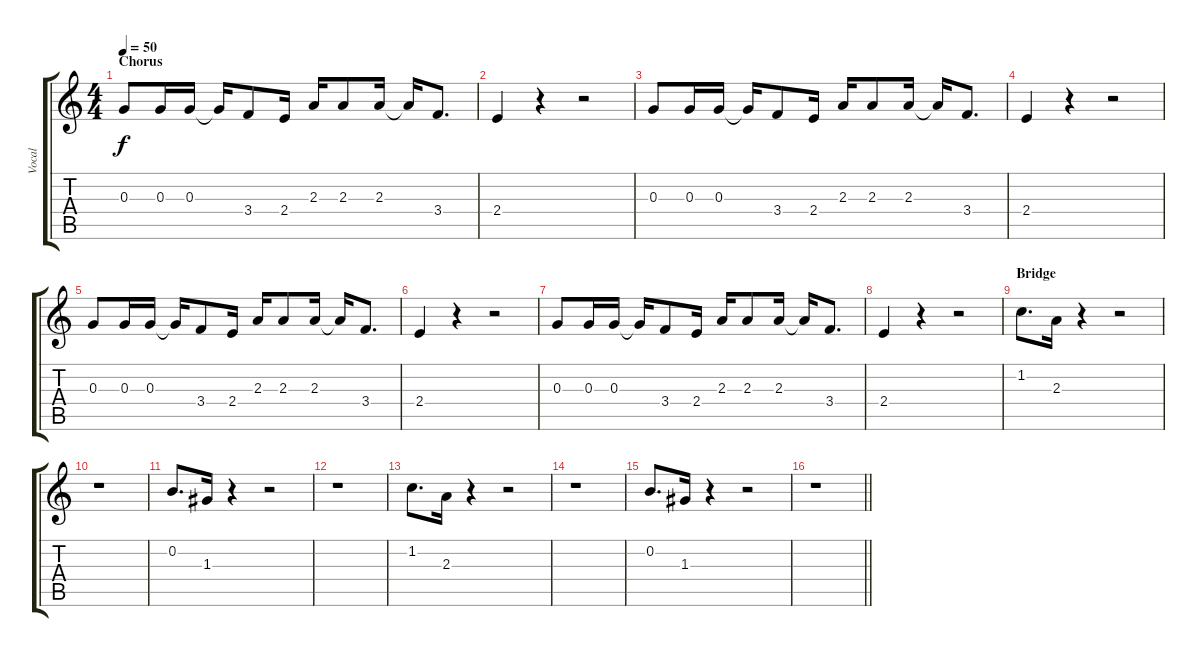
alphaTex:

\track ("Vocal" "Vocal") {instrument acousticguitarnylon}
\staff {score tabs}
\tuning (E4 B3 G3 D3 A2 E2) {hide}
\ts (4 4)
\section ("" "Chorus")
\tempo 50
\clef g2
\ks c
0.3.8{dy f} 0.3.16 0.3.16 0.3{t}.16 3.4.8 2.4.16 2.3.16 2.3.8 2.3.16 2.3{t}.16 3.4.8{d} |
2.4.4 r.4 r.2 |
0.3.8 0.3.16 0.3.16 0.3{t}.16 3.4.8 2.4.16 2.3.16 2.3.8 2.3.16 2.3{t}.16 3.4.8{d} |
2.4.4 r.4 r.2 |
0.3.8 0.3.16 0.3.16 0.3{t}.16 3.4.8 2.4.16 2.3.16 2.3.8 2.3.16 2.3{t}.16 3.4.8{d} |
2.4.4 r.4 r.2 |
0.3.8 0.3.16 0.3.16 0.3{t}.16 3.4.8 2.4.16 2.3.16 2.3.8 2.3.16 2.3{t}.16 3.4.8{d} |
2.4.4 r.4 r.2 |
\section ("" "Bridge")
1.2.8{d} 2.3.16 r.4 r.2 |
r.1 |
0.2.8{d} 1.3.16 r.4 r.2 |
r.1 |
1.2.8{d} 2.3.16 r.4 r.2 |
r.1 |
0.2.8{d} 1.3.16 r.4 r.2 |
\barLineRight lightlight
r.1
